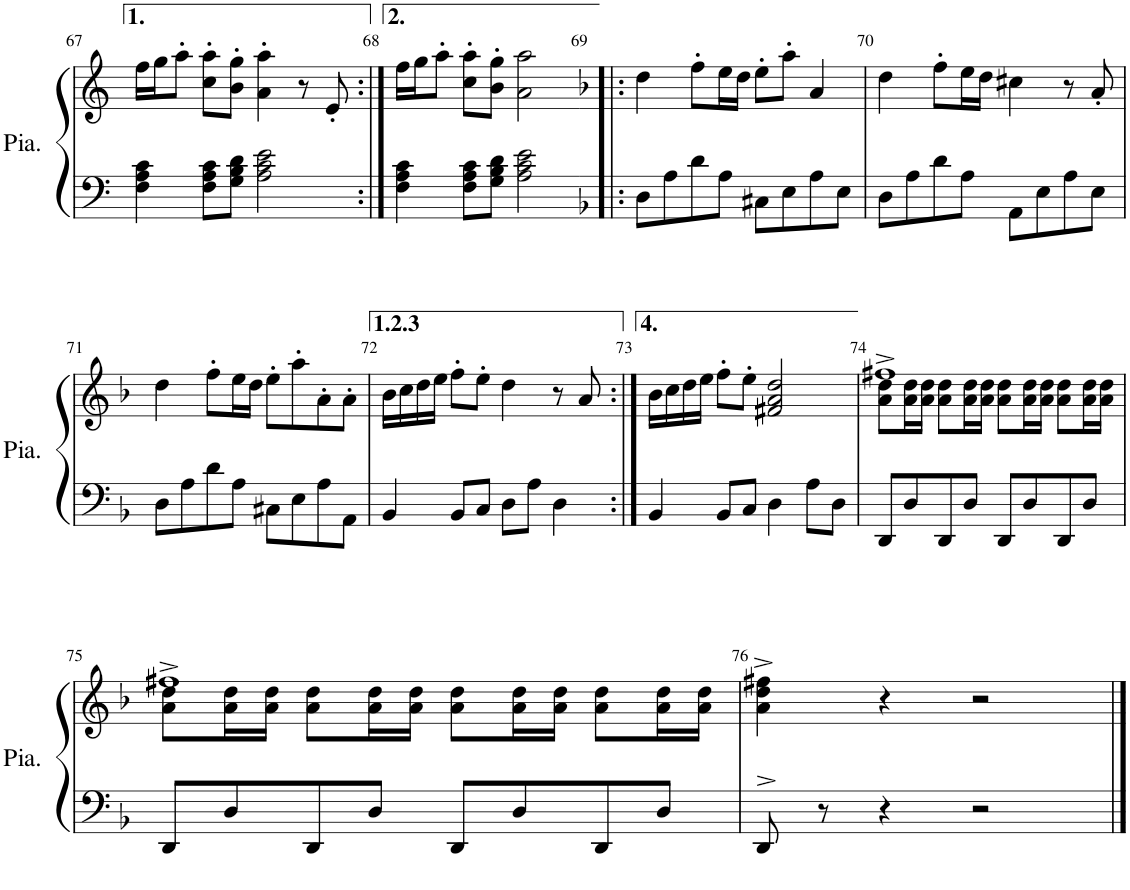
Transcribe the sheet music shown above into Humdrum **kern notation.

**kern	**kern
*part1	*part1
*staff2	*staff1
*I"Piano	*
*I'Pia.	*
!!LO:PB:g=z
*clefF4	*clefG2
*k[]	*k[]
*M4/4	*M4/4
*met(c)	*met(c)
=67	=67
4F\ 4A\ 4c\	16ff\LL
.	16gg\J
.	8aa'\J
8F\ 8A\ 8c\L	8cc\' 8aa\'L
8G\ 8B\ 8d\J	8b\' 8gg\'J
2A\ 2c\ 2e\	4a\' 4aa\'
.	8r
.	8e'/
=68:|!	=68:|!
4F\ 4A\ 4c\	16ff\LL
.	16gg\J
.	8aa'\J
8F\ 8A\ 8c\L	8cc\' 8aa\'L
8G\ 8B\ 8d\J	8b\' 8gg\'J
2A\ 2c\ 2e\	2a\ 2aa\
=69!|:	=69!|:
*k[b-]	*k[b-]
8D\L	4dd\
8A\	.
8d\	8ff'\L
8A\J	16ee\L
.	16dd\JJ
8C#X\L	8ee'\L
8E\	8aa'\J
8A\	4a/
8E\J	.
=70	=70
8D\L	4dd\
8A\	.
8d\	8ff'\L
8A\J	16ee\L
.	16dd\JJ
8AA\L	4cc#X\
8E\	.
8A\	8r
8E\J	8a'/
!!LO:LB:g=z
=71	=71
8D\L	4dd\
8A\	.
8d\	8ff'\L
8A\J	16ee\L
.	16dd\JJ
8C#X\L	8ee'\L
8E\	8aa'\
8A\	8a'\
8AA\J	8a'\J
=72	=72
4BB-/	16b-\LL
.	16cc\
.	16dd\
.	16ee\JJ
8BB-/L	8ff'\L
8C/J	8ee'\J
8D\L	4dd\
8A\J	.
4D\	8r
.	8a/
=73:|!	=73:|!
4BB-/	16b-\LL
.	16cc\
.	16dd\
.	16ee\JJ
8BB-/L	8ff'\L
8C/J	8ee'\J
4D\	2f#X/ 2a/ 2dd/
8A\L	.
8D\J	.
=74	=74
*	*^
8DD/L	1ff#X^	8a\ 8dd\L
8D/	.	16a\ 16dd\L
.	.	16a\ 16dd\JJ
8DD/	.	8a\ 8dd\L
8D/J	.	16a\ 16dd\L
.	.	16a\ 16dd\JJ
8DD/L	.	8a\ 8dd\L
8D/	.	16a\ 16dd\L
.	.	16a\ 16dd\JJ
8DD/	.	8a\ 8dd\L
8D/J	.	16a\ 16dd\L
.	.	16a\ 16dd\JJ
!!LO:LB:g=z	!!
=75	=75	=75
8DD/L	1ff#X^	8a\ 8dd\L
8D/	.	16a\ 16dd\L
.	.	16a\ 16dd\JJ
8DD/	.	8a\ 8dd\L
8D/J	.	16a\ 16dd\L
.	.	16a\ 16dd\JJ
8DD/L	.	8a\ 8dd\L
8D/	.	16a\ 16dd\L
.	.	16a\ 16dd\JJ
8DD/	.	8a\ 8dd\L
8D/J	.	16a\ 16dd\L
.	.	16a\ 16dd\JJ
*	*v	*v
=76	=76
8DD^>/	4a\^ 4dd\^ 4ff#X\^
8r	.
4r	4r
2r	2r
==	==
*-	*-
